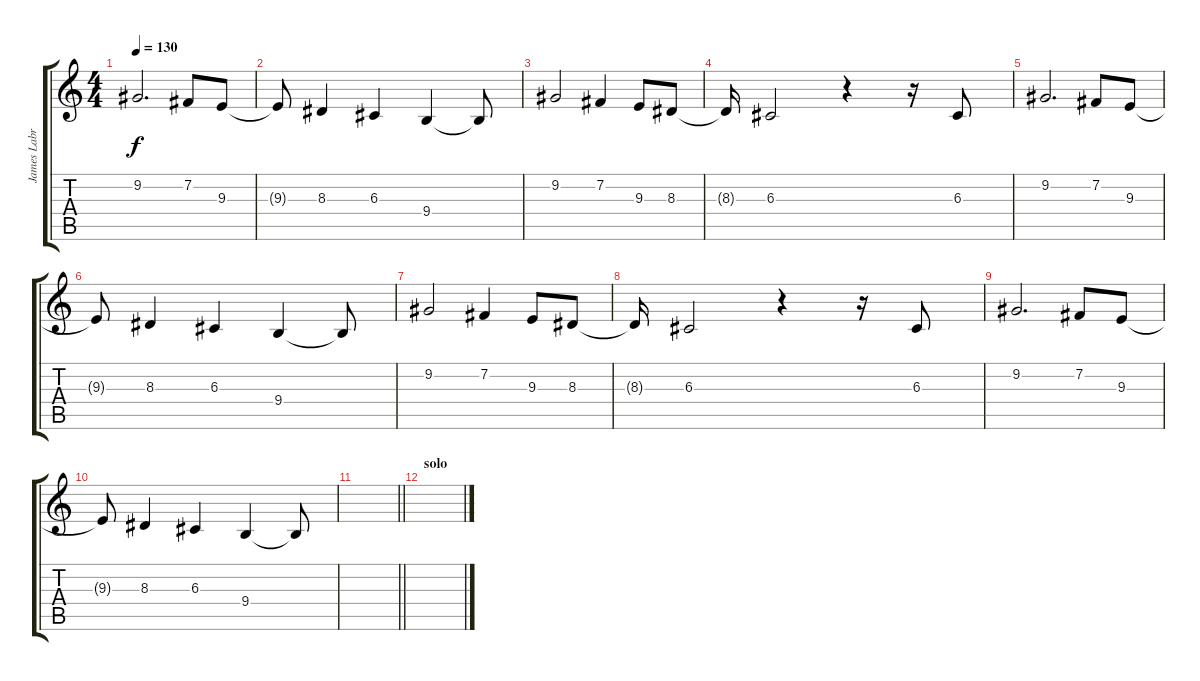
\track ("James Labrie" "James Labr") {instrument lead2sawtooth}
\staff {score tabs}
\tuning (E4 B3 G3 D3 A2 E2) {hide}
\ts (4 4)
\tempo 130
\clef g2
\ks c
9.2.2{d dy f} 7.2.8 9.3.8 |
9.3{t}.8 8.3.4 6.3.4 9.4.4 9.4{t}.8 |
9.2.2 7.2.4 9.3.8 8.3.8 |
8.3{t}.16 6.3.2 r.4 r.16 6.3.8 |
9.2.2{d} 7.2.8 9.3.8 |
9.3{t}.8 8.3.4 6.3.4 9.4.4 9.4{t}.8 |
9.2.2 7.2.4 9.3.8 8.3.8 |
8.3{t}.16 6.3.2 r.4 r.16 6.3.8 |
9.2.2{d} 7.2.8 9.3.8 |
9.3{t}.8 8.3.4 6.3.4 9.4.4 9.4{t}.8 |
\barLineRight lightlight
|
\section ("" "solo")
